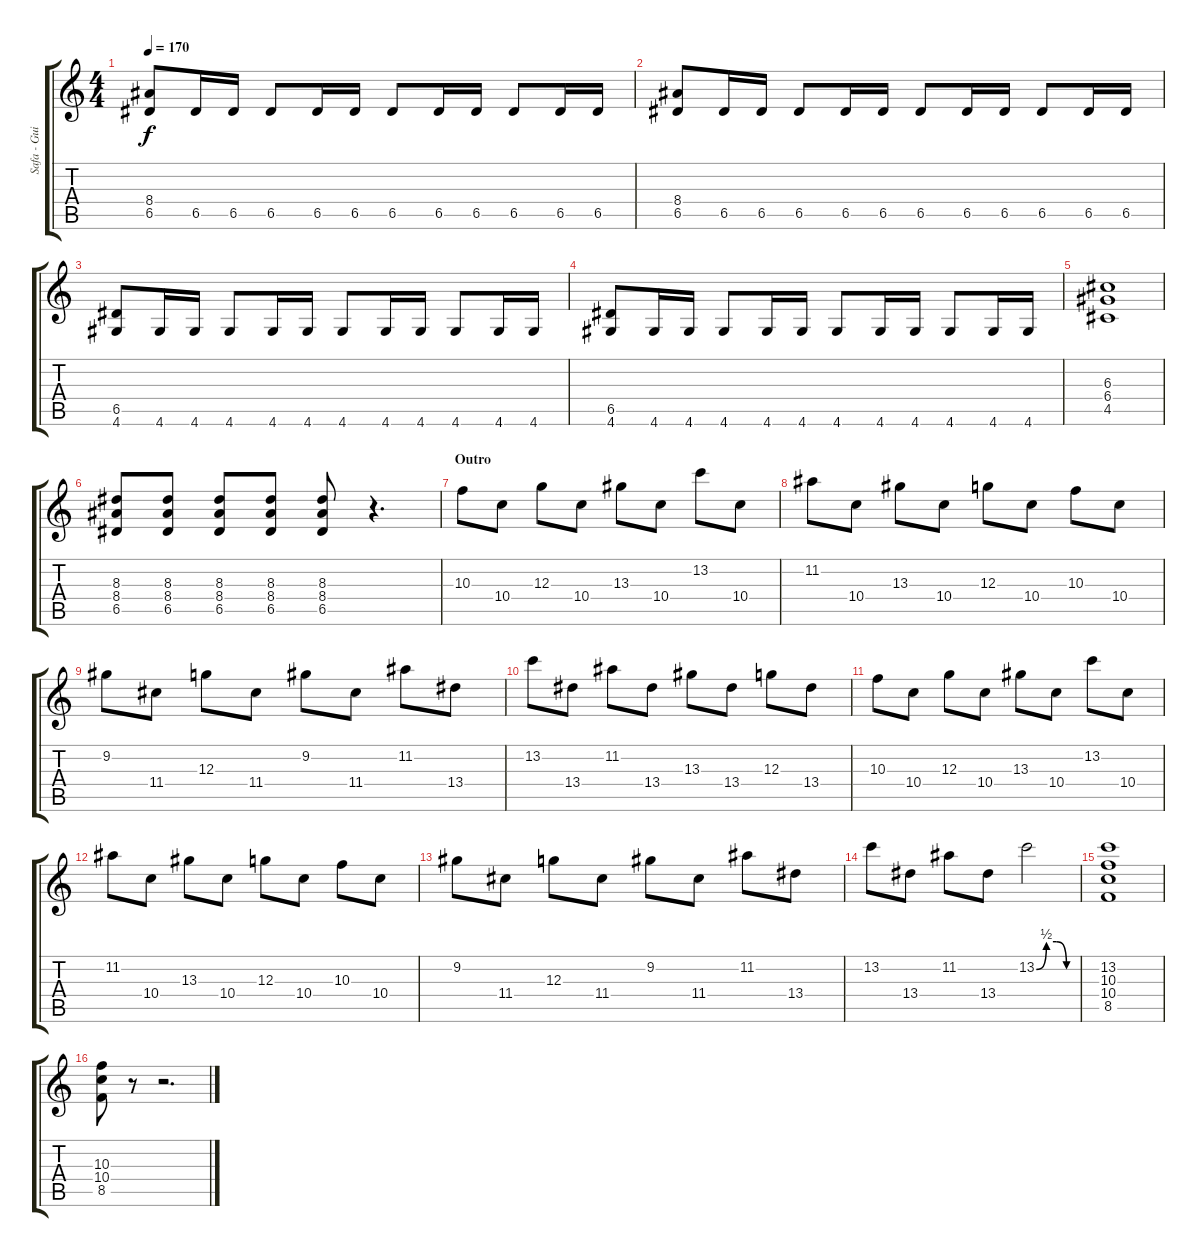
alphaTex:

\track ("Safa - Guitar 1" "Safa - Gui") {instrument distortionguitar}
\staff {score tabs}
\tuning (E4 B3 G3 D3 A2 E2) {hide}
\ts (4 4)
\tempo 170
\clef g2
\ks c
(8.4 6.5).8{dy f} 6.5.16 6.5.16 6.5.8 6.5.16 6.5.16 6.5.8 6.5.16 6.5.16 6.5.8 6.5.16 6.5.16 |
(8.4 6.5).8 6.5.16 6.5.16 6.5.8 6.5.16 6.5.16 6.5.8 6.5.16 6.5.16 6.5.8 6.5.16 6.5.16 |
(6.5 4.6).8 4.6.16 4.6.16 4.6.8 4.6.16 4.6.16 4.6.8 4.6.16 4.6.16 4.6.8 4.6.16 4.6.16 |
(6.5 4.6).8 4.6.16 4.6.16 4.6.8 4.6.16 4.6.16 4.6.8 4.6.16 4.6.16 4.6.8 4.6.16 4.6.16 |
(6.3 6.4 4.5).1 |
(8.3 8.4 6.5).8 (8.3 8.4 6.5).8 (8.3 8.4 6.5).8 (8.3 8.4 6.5).8 (8.3 8.4 6.5).8 r.4{d} |
\section ("" "Outro")
10.3.8{instrument distortionguitar} 10.4.8 12.3.8 10.4.8 13.3.8 10.4.8 13.2.8 10.4.8 |
11.2.8 10.4.8 13.3.8 10.4.8 12.3.8 10.4.8 10.3.8 10.4.8 |
9.2.8 11.4.8 12.3.8 11.4.8 9.2.8 11.4.8 11.2.8 13.4.8 |
13.2.8 13.4.8 11.2.8 13.4.8 13.3.8 13.4.8 12.3.8 13.4.8 |
10.3.8{instrument distortionguitar} 10.4.8 12.3.8 10.4.8 13.3.8 10.4.8 13.2.8 10.4.8 |
11.2.8 10.4.8 13.3.8 10.4.8 12.3.8 10.4.8 10.3.8 10.4.8 |
9.2.8 11.4.8 12.3.8 11.4.8 9.2.8 11.4.8 11.2.8 13.4.8 |
13.2.8 13.4.8 11.2.8 13.4.8 13.2{be (custom 0 0 15 2 30 2 45 0 60 0)}.2 |
(13.2 10.3 10.4 8.5).1 |
(10.3 10.4 8.5).8 r.8 r.2{d}
